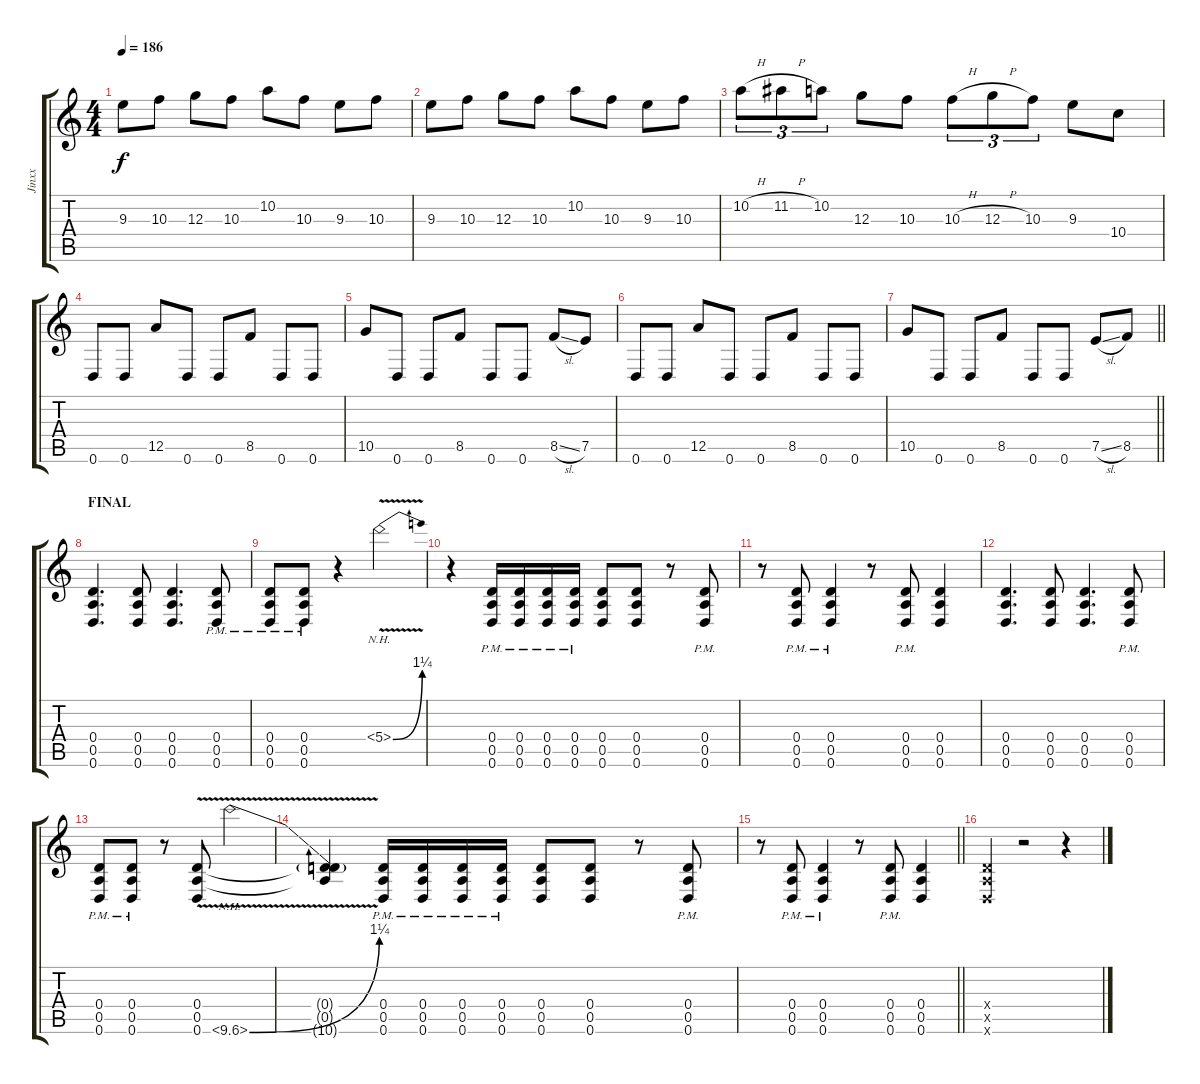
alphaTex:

\track ("Jinxx" "Jinxx") {instrument distortionguitar}
\staff {score tabs}
\tuning (E4 B3 G3 D3 A2 D2) {hide}
\ts (4 4)
\tempo 186
\clef g2
\ks c
9.3.8{dy f} 10.3.8 12.3.8 10.3.8 10.2.8 10.3.8 9.3.8 10.3.8 |
9.3.8 10.3.8 12.3.8 10.3.8 10.2.8 10.3.8 9.3.8 10.3.8 |
10.2{h}.8{tu (3 2)} 11.2{h}.8{tu (3 2)} 10.2.8{tu (3 2)} 12.3.8 10.3.8 10.3{h}.8{tu (3 2)} 12.3{h}.8{tu (3 2)} 10.3.8{tu (3 2)} 9.3.8 10.4.8 |
0.6.8 0.6.8 12.5.8 0.6.8 0.6.8 8.5.8 0.6.8 0.6.8 |
10.5.8 0.6.8 0.6.8 8.5.8 0.6.8 0.6.8 8.5{sl}.8 7.5.8 |
0.6.8 0.6.8 12.5.8 0.6.8 0.6.8 8.5.8 0.6.8 0.6.8 |
\barLineRight lightlight
10.5.8 0.6.8 0.6.8 8.5.8 0.6.8 0.6.8 7.5{sl}.8 8.5.8 |
\section ("" "FINAL")
(0.4 0.5 0.6).4{d} (0.4 0.5 0.6).8 (0.4 0.5 0.6).4{d} (0.4{pm} 0.5 0.6).8 |
(0.4{pm} 0.5 0.6).8 (0.4{pm} 0.5 0.6).8 r.4 5.4{be (bend 0 0 60 5) nh v}.2 |
r.4 (0.4 0.5{pm} 0.6).16 (0.4 0.5{pm} 0.6).16 (0.4 0.5{pm} 0.6).16 (0.4 0.5{pm} 0.6).16 (0.4 0.5 0.6).8 (0.4 0.5 0.6).8 r.8 (0.4{pm} 0.5 0.6).8 |
r.8 (0.4{pm} 0.5 0.6).8 (0.4{pm} 0.5 0.6).4 r.8 (0.4 0.5 0.6{pm}).8 (0.4 0.5 0.6).4 |
(0.4 0.5 0.6).4{d} (0.4 0.5 0.6).8 (0.4 0.5 0.6).4{d} (0.4{pm} 0.5 0.6).8 |
(0.4{pm} 0.5 0.6).8 (0.4{pm} 0.5 0.6).8 r.8 (0.4 0.5{v} 0.6).8 10.6{be (bend 0 0 60 5) nh v}.2 |
(0.4{t} 0.5{t} 10.6{t}).4 (0.4 0.5{pm} 0.6).16 (0.4 0.5{pm} 0.6).16 (0.4 0.5{pm} 0.6).16 (0.4 0.5{pm} 0.6).16 (0.4 0.5 0.6).8 (0.4 0.5 0.6).8 r.8 (0.4{pm} 0.5 0.6).8 |
\barLineRight lightlight
r.8 (0.4{pm} 0.5 0.6).8 (0.4{pm} 0.5 0.6).4 r.8 (0.4 0.5 0.6{pm}).8 (0.4 0.5 0.6).4 |
(0.4{x} 0.5{x} 0.6{x}).4 r.2 r.4
